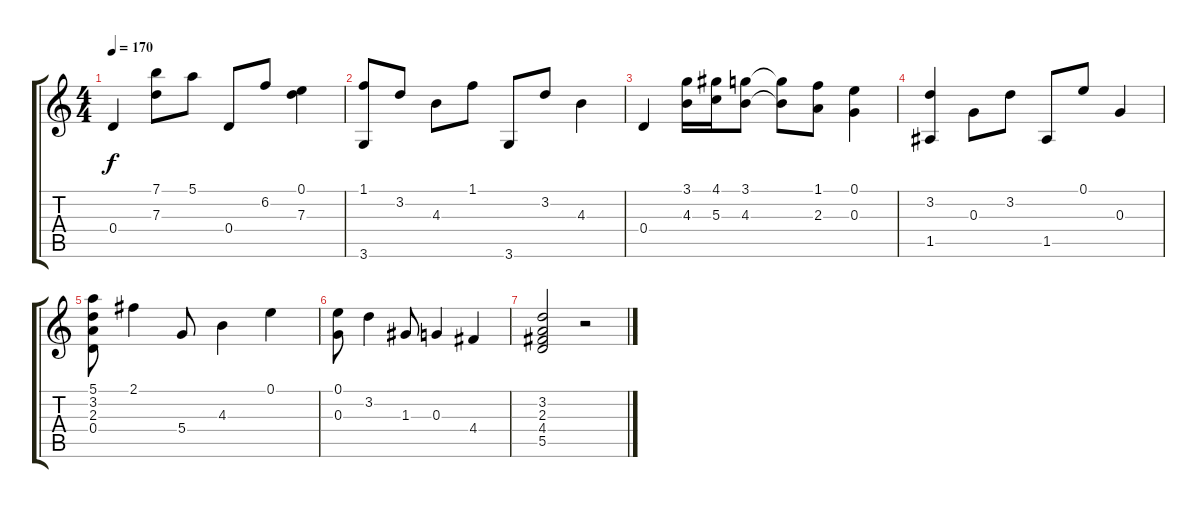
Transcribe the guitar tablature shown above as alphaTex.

\track "" {instrument acousticguitarnylon}
\staff {score tabs}
\tuning (E4 B3 G3 D3 A2 E2) {hide}
\ts (4 4)
\tempo 170
\clef g2
\ks c
0.4.4{dy f} (7.1 7.3).8 5.1.8 0.4.8 6.2.8 (0.1 7.3).4 |
(1.1 3.6).8 3.2.8 4.3.8 1.1.8 3.6.8 3.2.8 4.3.4 |
0.4.4 (3.1 4.3).16 (4.1 5.3).16 (3.1 4.3).8 (3.1{t} 4.3{t}).8 (1.1 2.3).8 (0.1 0.3).4 |
(3.2 1.5).4 0.3.8 3.2.8 1.5.8 0.1.8 0.3.4 |
(5.1 3.2 2.3 0.4).8 2.1.4 5.4.8 4.3.4 0.1.4 |
(0.1 0.3).8 3.2.4 1.3.8 0.3.4 4.4.4 |
(3.2 2.3 4.4 5.5).2 r.2
